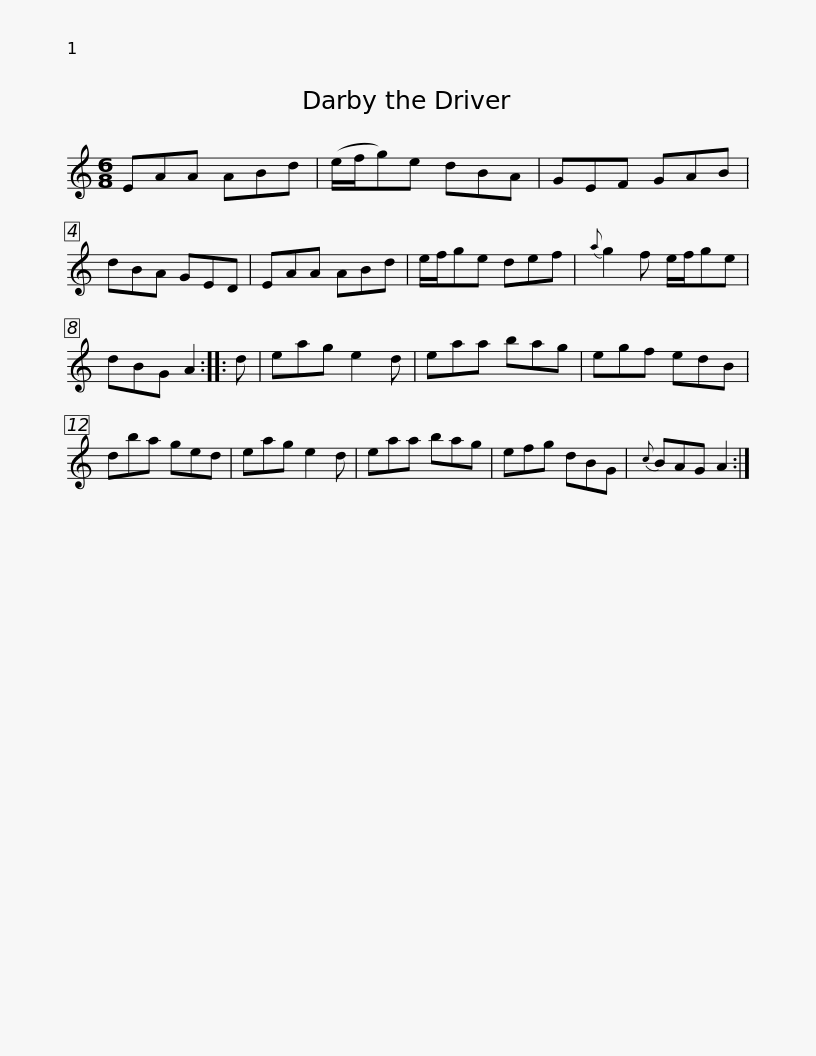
X:1
L:1/8
M:6/8
I:linebreak $
K:C
V:1 treble
V:1
 EAA ABd | (e/f/g)e dBA | GEF GAB | dBA GED | EAA ABd | %5
 e/f/ge def |{a} g2 f e/f/ge |$ dBG A2 :: d | eag e2 d | %10
 eaa bag | egf edB | dba ged | eag e2 d | eaa bag |$ %15
 efg dBG |{c} BAG A2 :| %17
